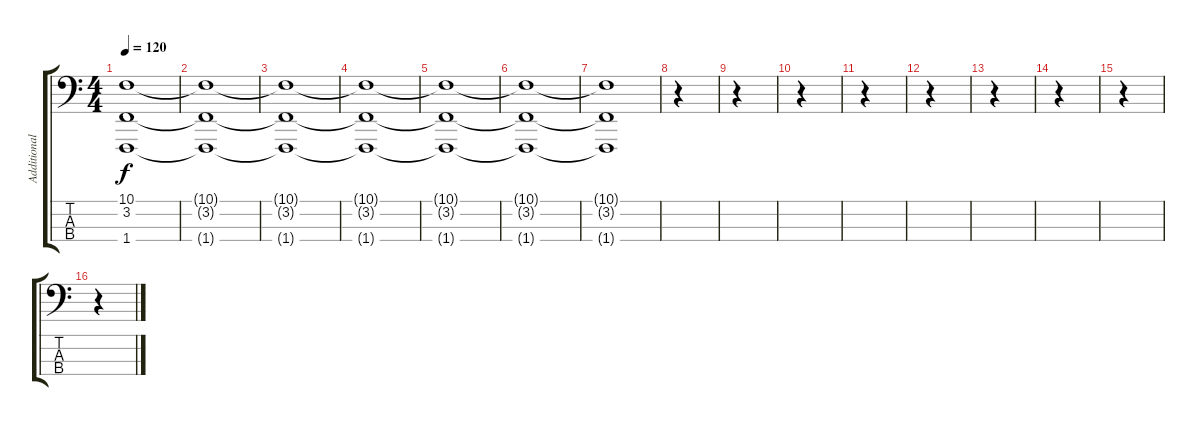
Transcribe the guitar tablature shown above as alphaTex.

\track ("Additional Strings" "Additional") {instrument stringensemble1}
\staff {score tabs}
\tuning (G2 D2 A1 E1) {hide}
\ts (4 4)
\tempo 120
\clef f4
\ks c
(10.1{t} 3.2{t} 1.4{t}).1{dy f} |
(10.1{t} 3.2{t} 1.4{t}).1 |
(10.1{t} 3.2{t} 1.4{t}).1 |
(10.1{t} 3.2{t} 1.4{t}).1 |
(10.1{t} 3.2{t} 1.4{t}).1 |
(10.1{t} 3.2{t} 1.4{t}).1 |
(10.1{t} 3.2{t} 1.4{t}).1 |
r.4 |
r.4 |
r.4 |
r.4 |
r.4 |
r.4 |
r.4 |
r.4 |
r.4
